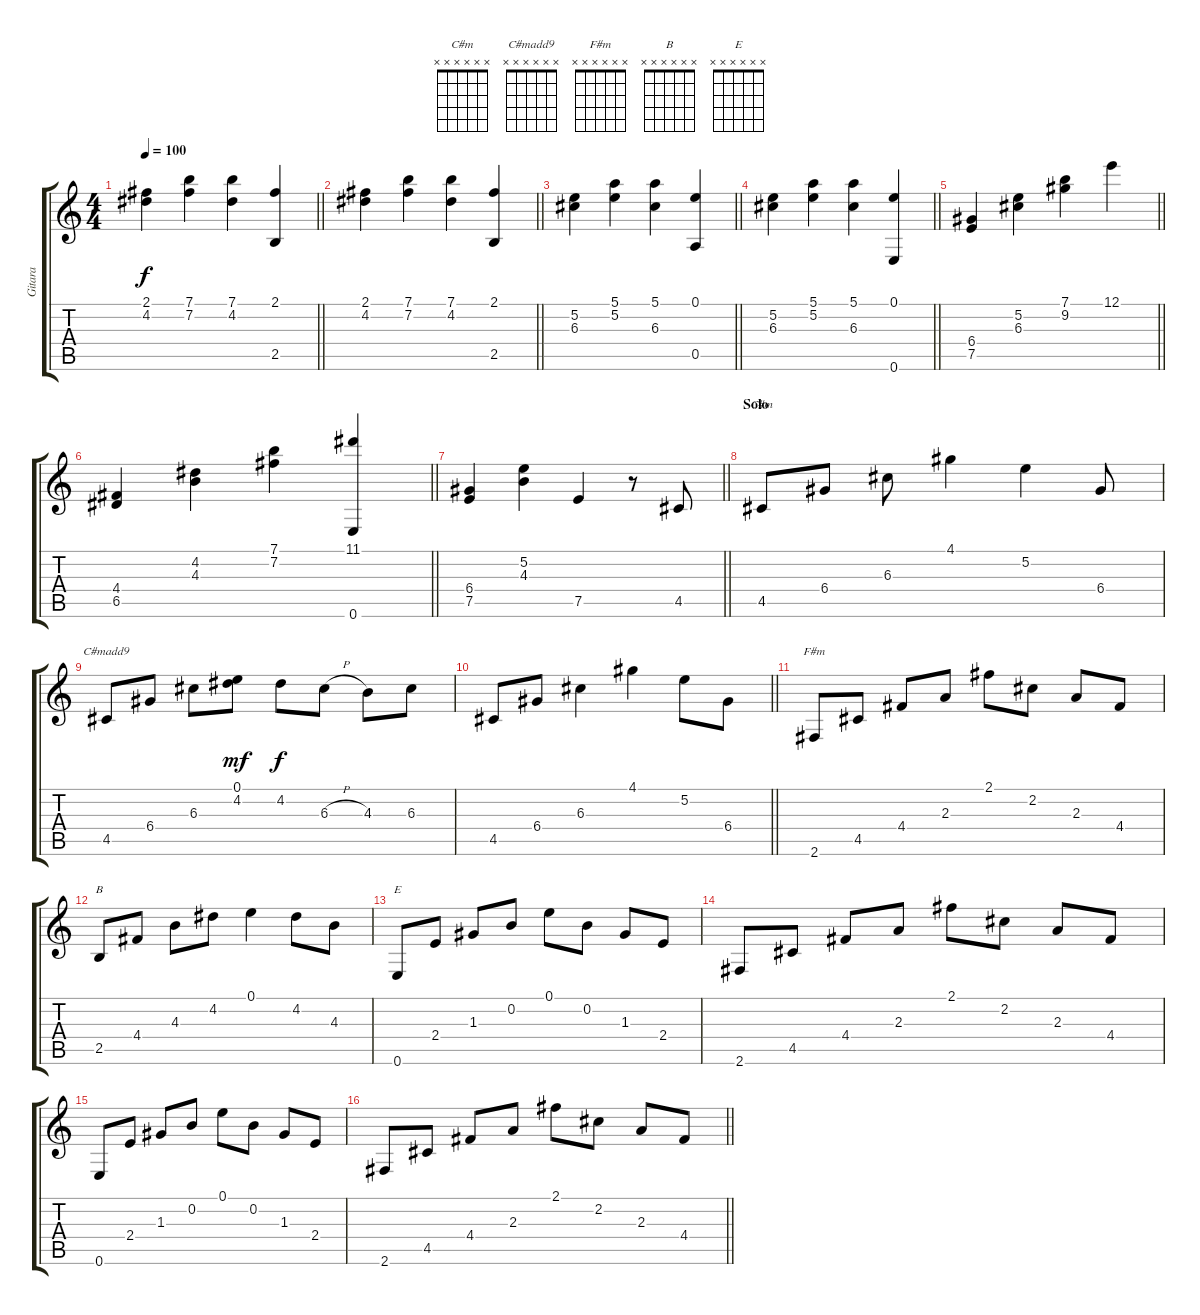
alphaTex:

\track ("Gitara" "Gitara") {instrument acousticguitarnylon}
\staff {score tabs}
\tuning (E4 B3 G3 D3 A2 E2) {hide}
\chord ("C#m" x x x x x x)
\chord ("C#madd9" x x x x x x)
\chord ("F#m" x x x x x x)
\chord ("B" x x x x x x)
\chord ("E" x x x x x x)
\ts (4 4)
\tempo 100
\clef g2
\barLineRight lightlight
\ks c
(2.1 4.2).4{dy f} (7.1 7.2).4 (7.1 4.2).4 (2.1 2.5).4 |
\barLineRight lightlight
(2.1 4.2).4 (7.1 7.2).4 (7.1 4.2).4 (2.1 2.5).4 |
\barLineRight lightlight
(5.2 6.3).4 (5.1 5.2).4 (5.1 6.3).4 (0.1 0.5).4 |
\barLineRight lightlight
(5.2 6.3).4 (5.1 5.2).4 (5.1 6.3).4 (0.1 0.6).4 |
\barLineRight lightlight
(6.4 7.5).4 (5.2 6.3).4 (7.1 9.2).4 12.1.4 |
\barLineRight lightlight
(4.4 6.5).4 (4.2 4.3).4 (7.1 7.2).4 (11.1 0.6).4 |
\barLineRight lightlight
(6.4 7.5).4 (5.2 4.3).4 7.5.4 r.8 4.5.8 |
\section ("" "Solo")
4.5.8{ch "C#m"} 6.4.8 6.3.8 4.1.4 5.2.4 6.4.8 |
4.5.8{ch "C#madd9"} 6.4.8 6.3.8 (0.1 4.2).8{dy mf} 4.2.8{dy f} 6.3{h}.8 4.3.8 6.3.8 |
\barLineRight lightlight
4.5.8 6.4.8 6.3.4 4.1.4 5.2.8 6.4.8 |
2.6.8{ch "F#m"} 4.5.8 4.4.8 2.3.8 2.1.8 2.2.8 2.3.8 4.4.8 |
2.5.8{ch "B"} 4.4.8 4.3.8 4.2.8 0.1.4 4.2.8 4.3.8 |
0.6.8{ch "E"} 2.4.8 1.3.8 0.2.8 0.1.8 0.2.8 1.3.8 2.4.8 |
2.6.8 4.5.8 4.4.8 2.3.8 2.1.8 2.2.8 2.3.8 4.4.8 |
0.6.8 2.4.8 1.3.8 0.2.8 0.1.8 0.2.8 1.3.8 2.4.8 |
\barLineRight lightlight
2.6.8 4.5.8 4.4.8 2.3.8 2.1.8 2.2.8 2.3.8 4.4.8
